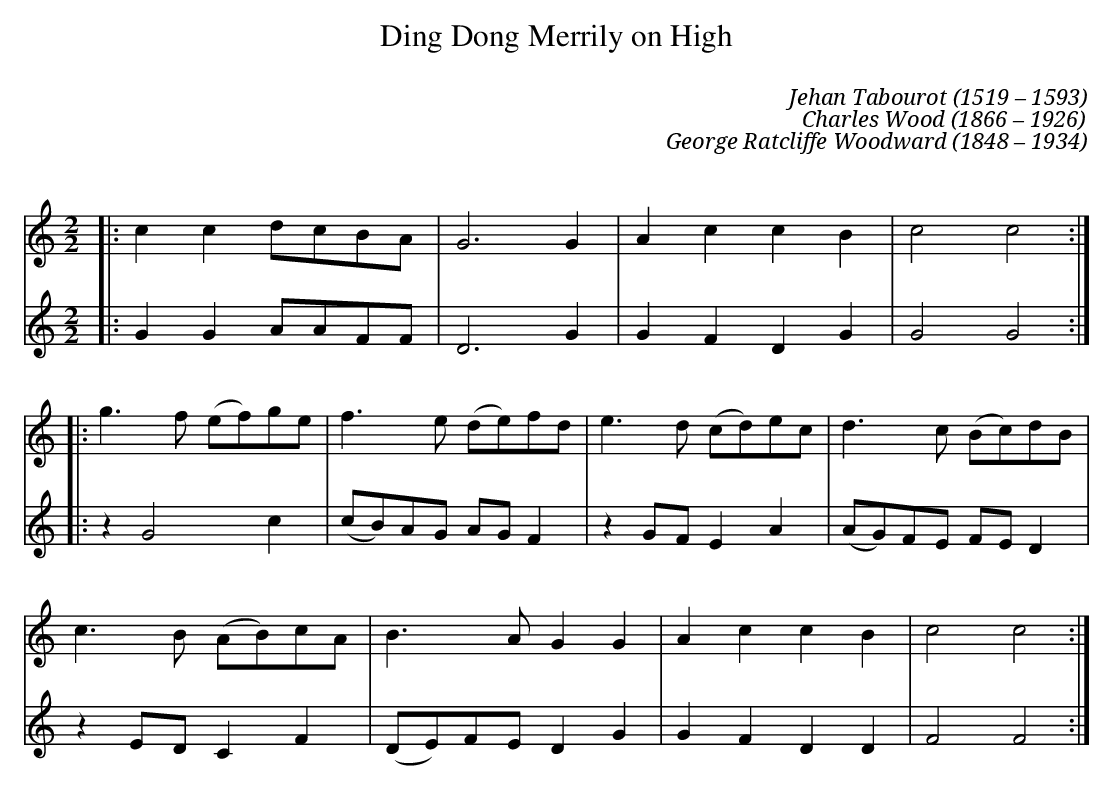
X:1
C:
T: Ding Dong Merrily on High
C: Jehan Tabourot (1519 – 1593)
C: Charles Wood (1866 – 1926)
C: George Ratcliffe Woodward (1848 – 1934)
C:
M: 2/2
L: 1/8
K: C
V: 1
|: c2c2 dcBA | G6G2 | A2c2 c2B2 | c4 c4 :|
|: g2>f2 (ef)ge | f2>e2 (de)fd | e2>d2 (cd)ec | d2>c2 (Bc)dB |
c2>B2 (AB)cA | B2>A2 G2G2 | A2c2 c2B2 | c4 c4 :|
V: 2
|: G2G2 AAFF | D6G2 | G2F2 D2G2 | G4G4 :|
|: z2G4c2 | (cB)AG AGF2 | z2GF E2A2 | (AG)FE FED2 |
z2ED C2F2 | (DE)FE D2G2 | G2F2 D2D2 | F4 F4 :|
